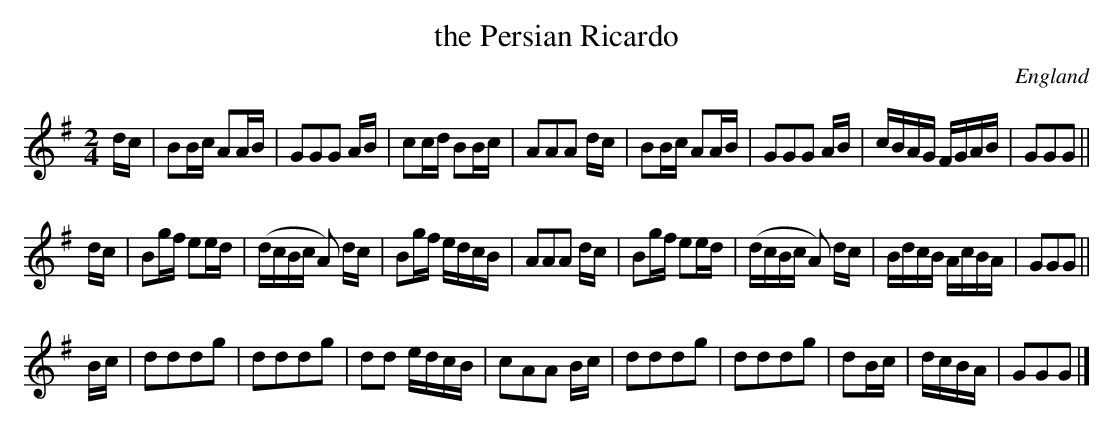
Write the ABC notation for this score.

X:1
T:the Persian Ricardo
L:1/16
M:2/4
O:England
K:G major
dc | \
B2Bc A2AB | G2G2G2 AB | c2cd B2Bc | A2A2A2 dc | \
B2Bc A2AB | G2G2G2 AB | cBAG FGAB | G2G2G2 ||
dc | \
B2gf e2ed | (dcBc A2) dc | B2gf edcB | A2A2A2 dc |\
B2gf e2ed | (dcBc A2) dc | BdcB AcBA | G2G2G2 ||
Bc | \
d2d2d2g2 | d2d2d2g2 | d2d2 edcB | c2A2A2 Bc | \
d2d2d2g2 | d2d2d2g2 | d2Bc | dcBA | G2G2G2 |]
